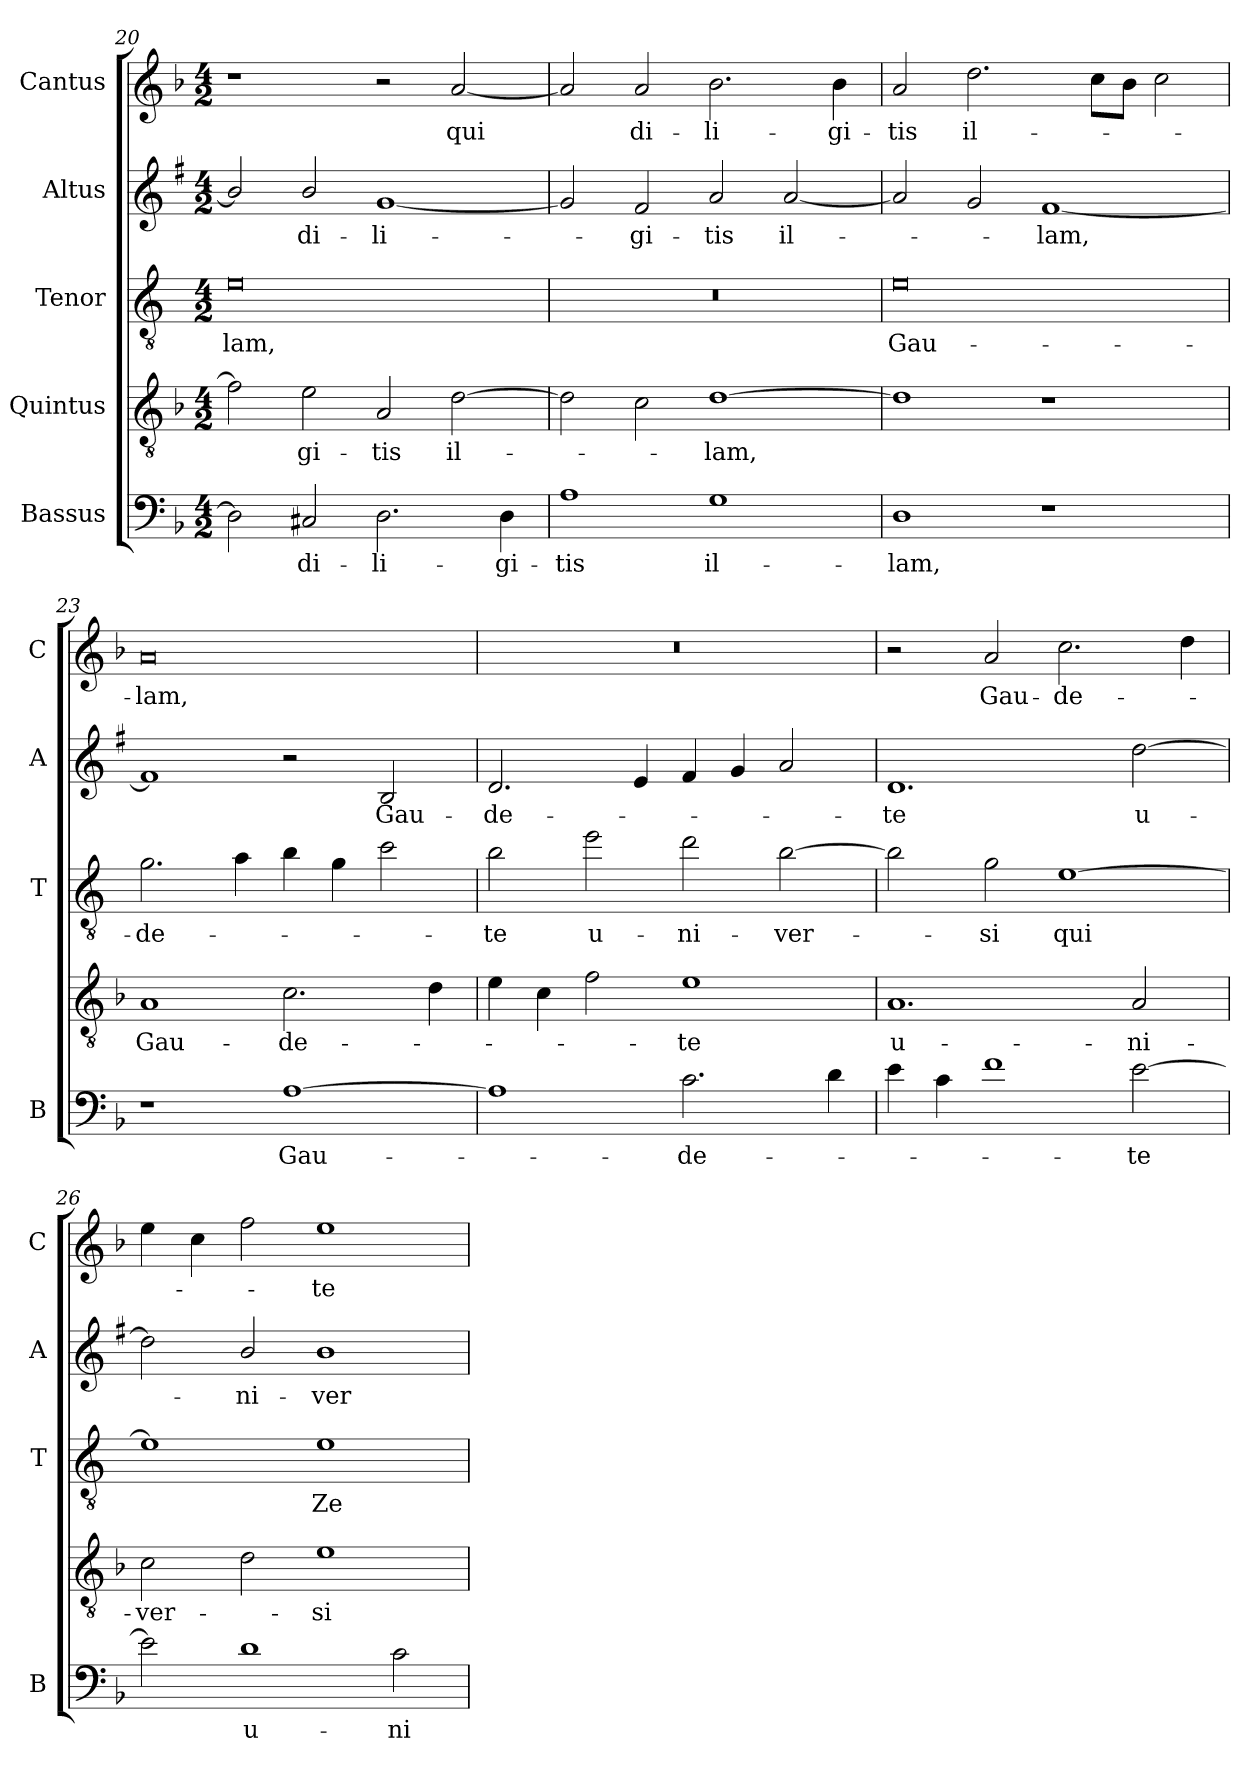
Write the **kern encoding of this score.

**kern	**text	**kern	**text	**kern	**text	**kern	**text	**kern	**text
*part5	*part5	*part4	*part4	*part3	*part3	*part2	*part2	*part1	*part1
*staff5	*staff5	*staff4	*staff4	*staff3	*staff3	*staff2	*staff2	*staff1	*staff1
*I"Bassus	*	*I"Quintus	*	*I"Tenor	*	*I"Altus	*	*I"Cantus	*
*I'B	*	*	*	*I'T	*	*I'A	*	*I'C	*
!!LO:LB:g=z
*clefF4	*	*clefGv2	*	*clefGv2	*	*clefG2	*	*clefG2	*
*	*	*	*	*ITrd4c7	*	*ITrd1c2	*	*	*
*k[b-]	*	*k[b-]	*	*k[b-]	*	*k[b-]	*	*k[b-]	*
*F:	*	*F:	*	*F:	*	*F:	*	*F:	*
*M4/2	*	*M4/2	*	*M4/2	*	*M4/2	*	*M4/2	*
=20	=20	=20	=20	=20	=20	=20	=20	=20	=20
!	!	!	!	!	!LO:LY:b	!	!	!	!
2D\]	.	2f\]	.	0A	-lam,	2a/]	.	1r	.
!	!LO:LY:b	!	!LO:LY:b	!	!	!	!LO:LY:b	!	!
2C#X/	di-	2e\	-gi-	.	.	2a/	di-	.	.
!	!LO:LY:b	!	!LO:LY:b	!	!	!	!LO:LY:b	!	!
2.D\	-li-	2A/	-tis	.	.	[1f	-li-	2r	.
!	!	!	!LO:LY:b	!	!	!	!	!	!LO:LY:b
.	.	[2d\	il-	.	.	.	.	[2a/	qui
!	!LO:LY:b	!	!	!	!	!	!	!	!
4D\	-gi-	.	.	.	.	.	.	.	.
=21	=21	=21	=21	=21	=21	=21	=21	=21	=21
!	!LO:LY:b	!	!	!	!	!	!	!	!
1A	-tis	2d\]	.	0r	.	2f/]	.	2a/]	.
!	!	!	!	!	!	!	!LO:LY:b	!	!LO:LY:b
.	.	2c\	.	.	.	2e/	-gi-	2a/	di-
!	!LO:LY:b	!	!LO:LY:b	!	!	!	!LO:LY:b	!	!LO:LY:b
1G	il-	[1d	-lam,	.	.	2g/	-tis	2.b-\	-li-
!	!	!	!	!	!	!	!LO:LY:b	!	!
.	.	.	.	.	.	[2g/	il-	.	.
!	!	!	!	!	!	!	!	!	!LO:LY:b
.	.	.	.	.	.	.	.	4b-\	-gi-
=22	=22	=22	=22	=22	=22	=22	=22	=22	=22
!	!LO:LY:b	!	!	!	!LO:LY:b	!	!	!	!LO:LY:b
1D	-lam,	1d]	.	0A	Gau-	2g/]	.	2a/	-tis
!	!	!	!	!	!	!	!	!	!LO:LY:b
.	.	.	.	.	.	2f/	.	2.dd\	il-
!	!	!	!	!	!	!	!LO:LY:b	!	!
1r	.	1r	.	.	.	[1e	-lam,	.	.
.	.	.	.	.	.	.	.	8cc\L	.
.	.	.	.	.	.	.	.	8b-\J	.
.	.	.	.	.	.	.	.	2cc\	.
=23	=23	=23	=23	=23	=23	=23	=23	=23	=23
!	!	!	!LO:LY:b	!	!LO:LY:b	!	!	!	!LO:LY:b
1r	.	1A	Gau-	2.c\	-de-	1e]	.	0a	-lam,
.	.	.	.	4d\	.	.	.	.	.
!	!LO:LY:b	!	!LO:LY:b	!	!	!	!	!	!
[1A	Gau-	2.c\	-de-	4e\	.	2r	.	.	.
.	.	.	.	4c\	.	.	.	.	.
!	!	!	!	!	!	!	!LO:LY:b	!	!
.	.	.	.	2f\	.	2A/	Gau-	.	.
.	.	4d\	.	.	.	.	.	.	.
=24	=24	=24	=24	=24	=24	=24	=24	=24	=24
!	!	!	!	!	!LO:LY:b	!	!LO:LY:b	!	!
1A]	.	4e\	.	2e\	-te	2.c/	-de-	0r	.
.	.	4c\	.	.	.	.	.	.	.
!	!	!	!	!	!LO:LY:b	!	!	!	!
.	.	2f\	.	2a\	u-	.	.	.	.
.	.	.	.	.	.	4d/	.	.	.
!	!LO:LY:b	!	!LO:LY:b	!	!LO:LY:b	!	!	!	!
2.c\	-de-	1e	-te	2g\	-ni-	4e/	.	.	.
.	.	.	.	.	.	4f/	.	.	.
!	!	!	!	!	!LO:LY:b	!	!	!	!
.	.	.	.	[2e\	-ver-	2g/	.	.	.
4d\	.	.	.	.	.	.	.	.	.
!!LO:LB:g=z
=25	=25	=25	=25	=25	=25	=25	=25	=25	=25
!	!	!	!LO:LY:b	!	!	!	!LO:LY:b	!	!
4e\	.	1.A	u-	2e\]	.	1.c	-te	2r	.
4c\	.	.	.	.	.	.	.	.	.
!	!	!	!	!	!LO:LY:b	!	!	!	!LO:LY:b
1f	.	.	.	2c\	-si	.	.	2a/	Gau-
!	!	!	!	!	!LO:LY:b	!	!	!	!LO:LY:b
.	.	.	.	[1A	qui	.	.	2.cc\	-de-
!	!LO:LY:b	!	!LO:LY:b	!	!	!	!LO:LY:b	!	!
[2e\	-te	2A/	-ni-	.	.	[2cc\	u-	.	.
.	.	.	.	.	.	.	.	4dd\	.
=26	=26	=26	=26	=26	=26	=26	=26	=26	=26
!	!	!	!LO:LY:b	!	!	!	!	!	!
2e\]	.	2c\	-ver-	1A]	.	2cc\]	.	4ee\	.
.	.	.	.	.	.	.	.	4cc\	.
!	!LO:LY:b	!	!	!	!	!	!LO:LY:b	!	!
1d	u-	2d\	.	.	.	2a/	-ni-	2ff\	.
!	!	!	!LO:LY:b	!	!LO:LY:b	!	!LO:LY:b	!	!LO:LY:b
.	.	1e	-si	1A	Ze-	1a	-ver-	1ee	-te
!	!LO:LY:b	!	!	!	!	!	!	!	!
2c\	-ni-	.	.	.	.	.	.	.	.
=	=	=	=	=	=	=	=	=	=
*-	*-	*-	*-	*-	*-	*-	*-	*-	*-
